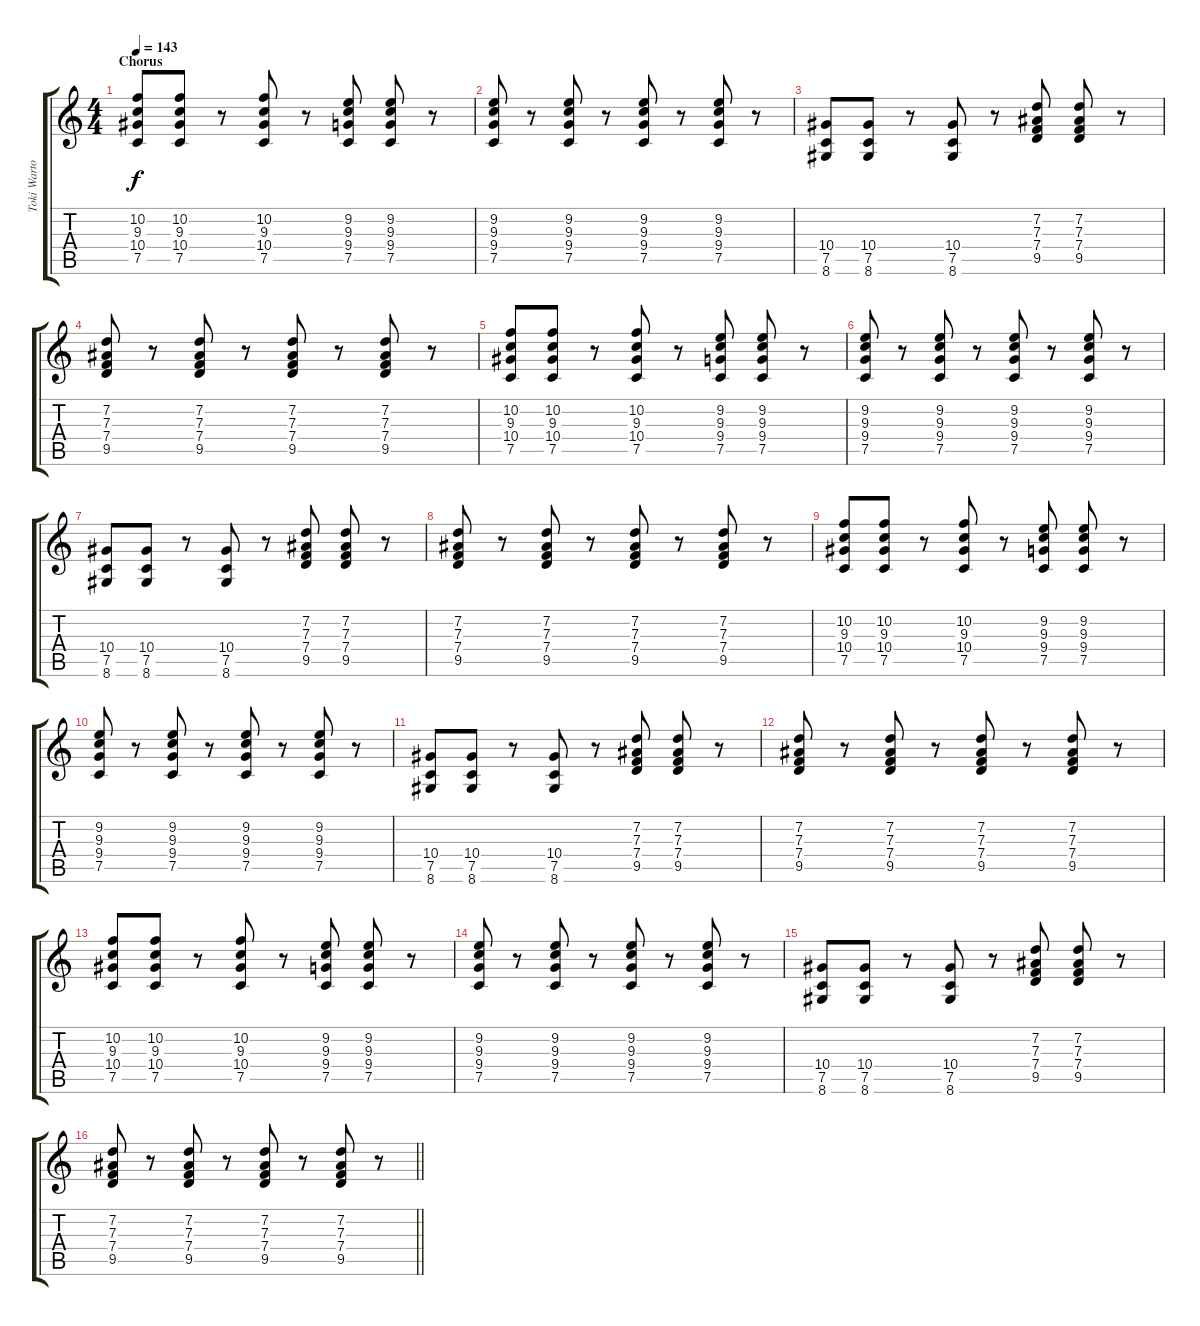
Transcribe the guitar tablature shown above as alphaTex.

\track ("Toki Wartooth (Lead Guitar 2)" "Toki Warto") {instrument distortionguitar}
\staff {score tabs}
\tuning (C4 G3 Eb3 Bb2 F2 C2) {hide}
\ts (4 4)
\section ("" "Chorus")
\tempo 143
\clef g2
\ks c
(10.2 9.3 10.4 7.5).8{dy f} (10.2 9.3 10.4 7.5).8 r.8 (10.2 9.3 10.4 7.5).8 r.8 (9.2 9.3 9.4 7.5).8 (9.2 9.3 9.4 7.5).8 r.8 |
(9.2 9.3 9.4 7.5).8 r.8 (9.2 9.3 9.4 7.5).8 r.8 (9.2 9.3 9.4 7.5).8 r.8 (9.2 9.3 9.4 7.5).8 r.8 |
(10.4 7.5 8.6).8 (10.4 7.5 8.6).8 r.8 (10.4 7.5 8.6).8 r.8 (7.2 7.3 7.4 9.5).8 (7.2 7.3 7.4 9.5).8 r.8 |
(7.2 7.3 7.4 9.5).8 r.8 (7.2 7.3 7.4 9.5).8 r.8 (7.2 7.3 7.4 9.5).8 r.8 (7.2 7.3 7.4 9.5).8 r.8 |
(10.2 9.3 10.4 7.5).8 (10.2 9.3 10.4 7.5).8 r.8 (10.2 9.3 10.4 7.5).8 r.8 (9.2 9.3 9.4 7.5).8 (9.2 9.3 9.4 7.5).8 r.8 |
(9.2 9.3 9.4 7.5).8 r.8 (9.2 9.3 9.4 7.5).8 r.8 (9.2 9.3 9.4 7.5).8 r.8 (9.2 9.3 9.4 7.5).8 r.8 |
(10.4 7.5 8.6).8 (10.4 7.5 8.6).8 r.8 (10.4 7.5 8.6).8 r.8 (7.2 7.3 7.4 9.5).8 (7.2 7.3 7.4 9.5).8 r.8 |
(7.2 7.3 7.4 9.5).8 r.8 (7.2 7.3 7.4 9.5).8 r.8 (7.2 7.3 7.4 9.5).8 r.8 (7.2 7.3 7.4 9.5).8 r.8 |
(10.2 9.3 10.4 7.5).8 (10.2 9.3 10.4 7.5).8 r.8 (10.2 9.3 10.4 7.5).8 r.8 (9.2 9.3 9.4 7.5).8 (9.2 9.3 9.4 7.5).8 r.8 |
(9.2 9.3 9.4 7.5).8 r.8 (9.2 9.3 9.4 7.5).8 r.8 (9.2 9.3 9.4 7.5).8 r.8 (9.2 9.3 9.4 7.5).8 r.8 |
(10.4 7.5 8.6).8 (10.4 7.5 8.6).8 r.8 (10.4 7.5 8.6).8 r.8 (7.2 7.3 7.4 9.5).8 (7.2 7.3 7.4 9.5).8 r.8 |
(7.2 7.3 7.4 9.5).8 r.8 (7.2 7.3 7.4 9.5).8 r.8 (7.2 7.3 7.4 9.5).8 r.8 (7.2 7.3 7.4 9.5).8 r.8 |
(10.2 9.3 10.4 7.5).8 (10.2 9.3 10.4 7.5).8 r.8 (10.2 9.3 10.4 7.5).8 r.8 (9.2 9.3 9.4 7.5).8 (9.2 9.3 9.4 7.5).8 r.8 |
(9.2 9.3 9.4 7.5).8 r.8 (9.2 9.3 9.4 7.5).8 r.8 (9.2 9.3 9.4 7.5).8 r.8 (9.2 9.3 9.4 7.5).8 r.8 |
(10.4 7.5 8.6).8 (10.4 7.5 8.6).8 r.8 (10.4 7.5 8.6).8 r.8 (7.2 7.3 7.4 9.5).8 (7.2 7.3 7.4 9.5).8 r.8 |
\barLineRight lightlight
(7.2 7.3 7.4 9.5).8 r.8 (7.2 7.3 7.4 9.5).8 r.8 (7.2 7.3 7.4 9.5).8 r.8 (7.2 7.3 7.4 9.5).8 r.8
